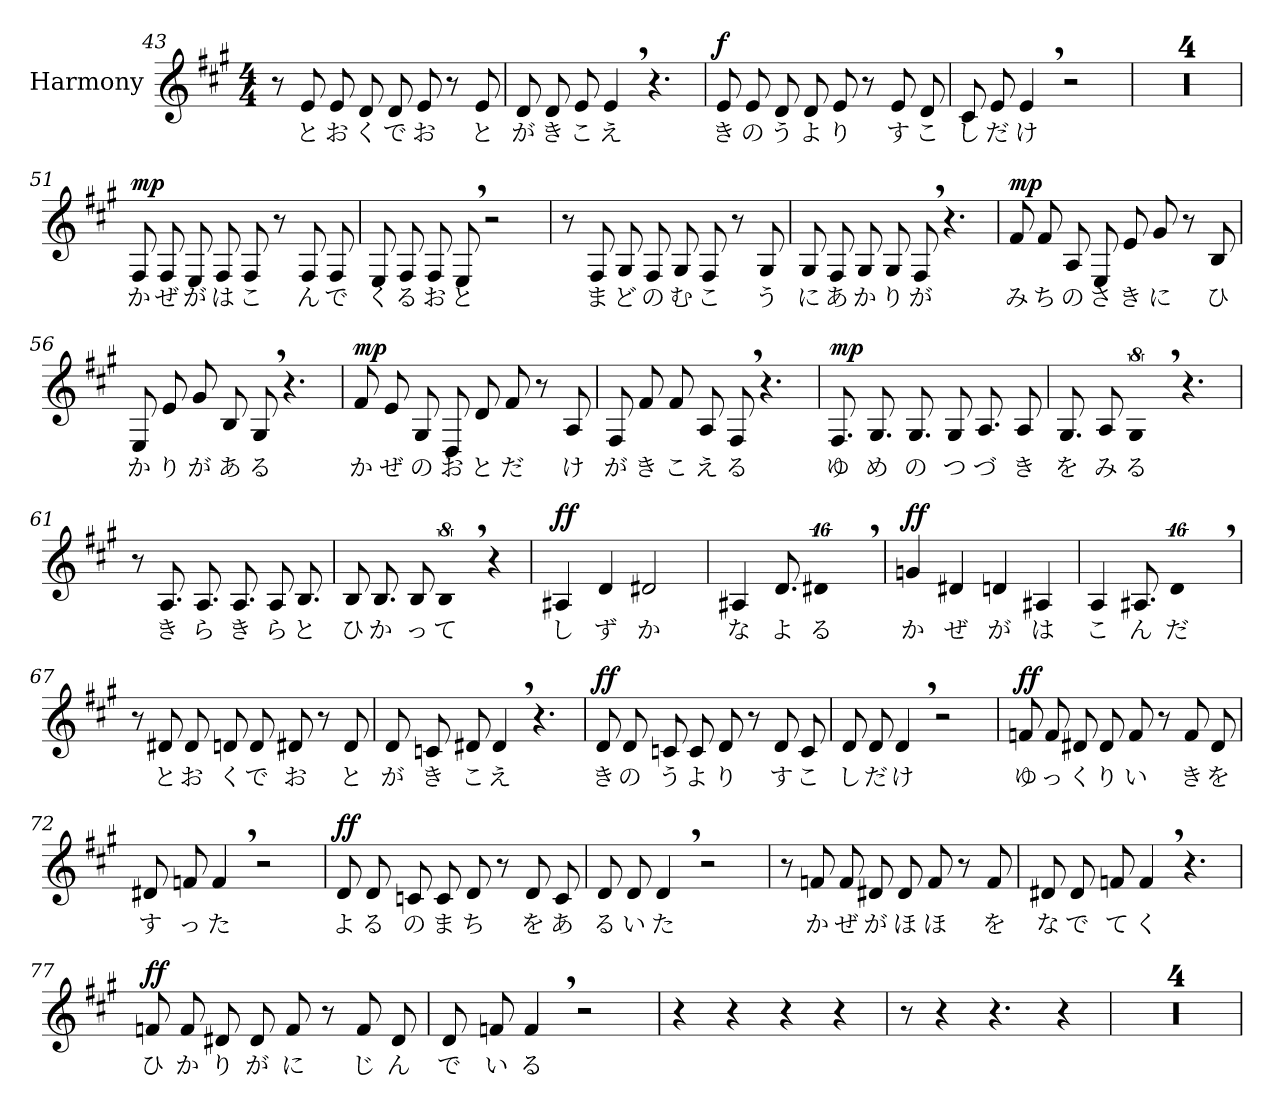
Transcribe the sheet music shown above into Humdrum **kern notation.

**kern	**text	**dynam
*part1	*part1	*part1
*staff1	*staff1	*staff1
*I"Harmony	*	*
*clefG2	*	*
*k[f#c#g#]	*	*
*M4/4	*	*
=43	=43	=43
8r	.	.
8e	と	.
8e	お	.
8d	く	.
8d	で	.
8e	お	.
8r	.	.
8e	と	.
=44	=44	=44
8d	が	.
8d	き	.
8e	こ	.
4e,	え	.
4.r	.	.
=45	=45	=45
!	!	!LO:DY:b
8e	き	f
8e	の	.
8d	う	.
8d	よ	.
8e	り	.
8r	.	.
8e	す	.
8d	こ	.
=46	=46	=46
8c#	し	.
8e	だ	.
4e,	け	.
2r	.	.
=47	=47	=47
1r	.	.
=48	=48	=48
1r	.	.
=49	=49	=49
1r	.	.
=50	=50	=50
1r	.	.
=51	=51	=51
!	!	!LO:DY:b
8F#	か	mp
8F#	ぜ	.
8E	が	.
8F#	は	.
8F#	こ	.
8r	.	.
8F#	ん	.
8F#	で	.
=52	=52	=52
8E	く	.
8F#	る	.
8F#	お	.
8E,	と	.
2r	.	.
=53	=53	=53
8r	.	.
8F#	ま	.
8G#	ど	.
8F#	の	.
8G#	む	.
8F#	こ	.
8r	.	.
8G#	う	.
=54	=54	=54
8G#	に	.
8F#	あ	.
8G#	か	.
8G#	り	.
8F#,	が	.
4.r	.	.
=55	=55	=55
!	!	!LO:DY:b
8f#	み	mp
8f#	ち	.
8A	の	.
8E	さ	.
8e	き	.
8g#	に	.
8r	.	.
8B	ひ	.
=56	=56	=56
8E	か	.
8e	り	.
8g#	が	.
8B	あ	.
8G#,	る	.
4.r	.	.
=57	=57	=57
!	!	!LO:DY:b
8f#	か	mp
8e	ぜ	.
8G#	の	.
8D	お	.
8d	と	.
8f#	だ	.
8r	.	.
8A	け	.
=58	=58	=58
8F#	が	.
8f#	き	.
8f#	こ	.
8A	え	.
8F#,	る	.
4.r	.	.
=59	=59	=59
!	!	!LO:DY:b
8.F#	ゆ	mp
8.G#	め	.
8.G#	の	.
8G#	つ	.
8.A	づ	.
8A	き	.
=60	=60	=60
8.G#	を	.
8A	み	.
!LO:N:vis=4	!	!
16%5G#,	る	.
4.r	.	.
=61	=61	=61
8r	.	.
8.A	き	.
8.A	ら	.
8.A	き	.
8A	ら	.
8.B	と	.
=62	=62	=62
8B	ひ	.
8.B	か	.
8B	っ	.
!LO:N:vis=4	!	!
16%5B,	て	.
4r	.	.
=63	=63	=63
!	!	!LO:DY:b
4A#	し	ff
4d	ず	.
2d#	か	.
=64	=64	=64
4A#	な	.
8.d	よ	.
!LO:N:vis=4	!	!
16%9d#,	る	.
=65	=65	=65
!	!	!LO:DY:b
4g	か	ff
4d#	ぜ	.
4d	が	.
4A#	は	.
=66	=66	=66
4A	こ	.
8.A#	ん	.
!LO:N:vis=4	!	!
16%9d,	だ	.
=67	=67	=67
8r	.	.
8d#	と	.
8d#	お	.
8d	く	.
8d	で	.
8d#	お	.
8r	.	.
8d#	と	.
=68	=68	=68
8d	が	.
8c	き	.
8d#	こ	.
4d#,	え	.
4.r	.	.
=69	=69	=69
!	!	!LO:DY:b
8d	き	ff
8d	の	.
8c	う	.
8c	よ	.
8d	り	.
8r	.	.
8d	す	.
8c	こ	.
=70	=70	=70
8d	し	.
8d	だ	.
4d,	け	.
2r	.	.
=71	=71	=71
!	!	!LO:DY:b
8f	ゆ	ff
8f	っ	.
8d#	く	.
8d#	り	.
8f	い	.
8r	.	.
8f	き	.
8d#	を	.
=72	=72	=72
8d#	す	.
8f	っ	.
4f,	た	.
2r	.	.
=73	=73	=73
!	!	!LO:DY:b
8d	よ	ff
8d	る	.
8c	の	.
8c	ま	.
8d	ち	.
8r	.	.
8d	を	.
8c	あ	.
=74	=74	=74
8d	る	.
8d	い	.
4d,	た	.
2r	.	.
=75	=75	=75
8r	.	.
8f	か	.
8f	ぜ	.
8d#	が	.
8d#	ほ	.
8f	ほ	.
8r	.	.
8f	を	.
=76	=76	=76
8d#	な	.
8d#	で	.
8f	て	.
4f,	く	.
4.r	.	.
=77	=77	=77
!	!	!LO:DY:b
8f	ひ	ff
8f	か	.
8d#	り	.
8d#	が	.
8f	に	.
8r	.	.
8f	じ	.
8d#	ん	.
=78	=78	=78
8d	で	.
8f	い	.
4f,	る	.
2r	.	.
=79	=79	=79
4r	.	.
4r	.	.
4r	.	.
4r	.	.
=80	=80	=80
8r	.	.
4r	.	.
4.r	.	.
4r	.	.
=81	=81	=81
1r	.	.
=82	=82	=82
1r	.	.
=83	=83	=83
1r	.	.
=84	=84	=84
1r	.	.
=	=	=
*-	*-	*-
